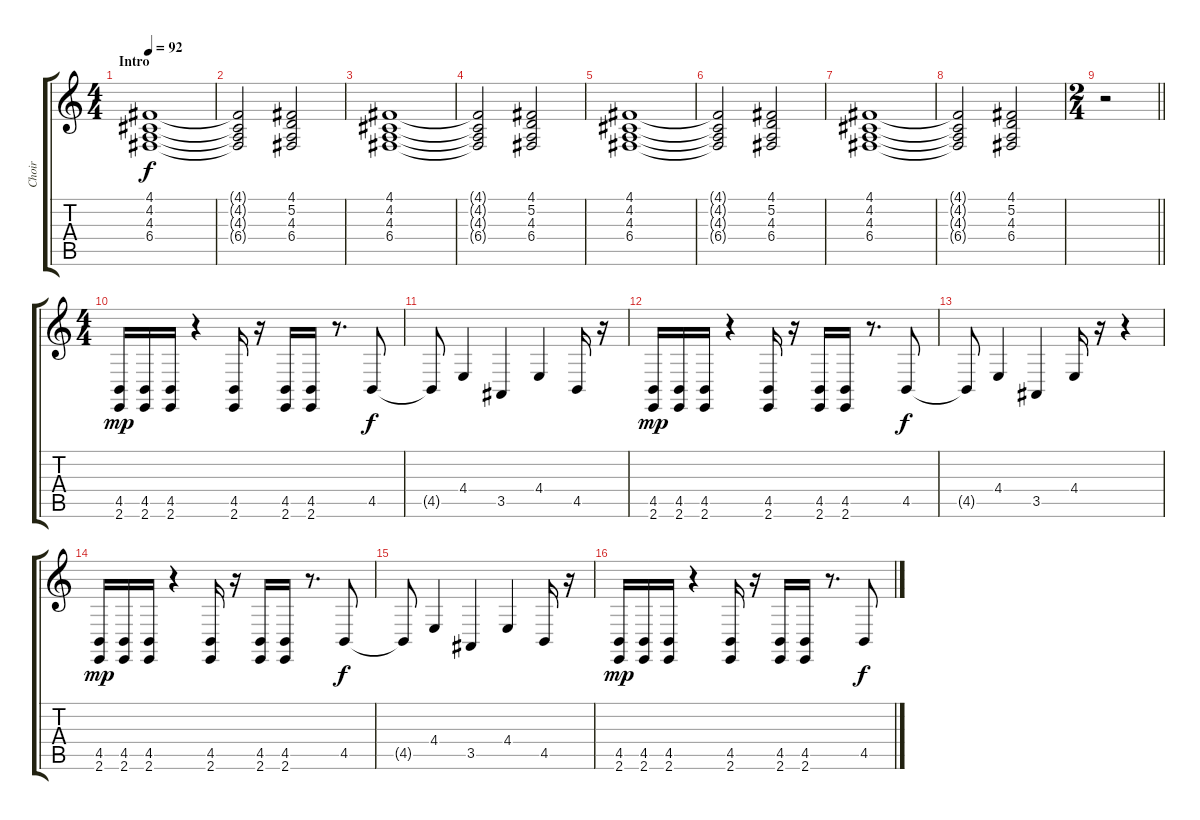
\track ("Choir" "Choir") {instrument choiraahs}
\staff {score tabs}
\tuning (D4 A3 F3 C3 G2 D2) {hide}
\ts (4 4)
\section ("" "Intro")
\tempo 92
\clef g2
\ks c
(4.1 4.2 4.3 6.4).1{dy f instrument choiraahs} |
(4.1{t} 4.2{t} 4.3{t} 6.4{t}).2 (4.1 5.2 4.3 6.4).2 |
(4.1 4.2 4.3 6.4).1 |
(4.1{t} 4.2{t} 4.3{t} 6.4{t}).2 (4.1 5.2 4.3 6.4).2 |
(4.1 4.2 4.3 6.4).1 |
(4.1{t} 4.2{t} 4.3{t} 6.4{t}).2 (4.1 5.2 4.3 6.4).2 |
(4.1 4.2 4.3 6.4).1 |
(4.1{t} 4.2{t} 4.3{t} 6.4{t}).2 (4.1 5.2 4.3 6.4).2 |
\ts (2 4)
\barLineRight lightlight
r.2 |
\ts (4 4)
(4.5 2.6).16{dy mp volume 10 balance 12 instrument contrabass} (4.5 2.6).16 (4.5 2.6).16 r.4 (4.5 2.6).16 r.16 (4.5 2.6).16 (4.5 2.6).16 r.8{d} 4.5.8{dy f} |
4.5{t}.8 4.4.4 3.5.4 4.4.4 4.5.16 r.16 |
(4.5 2.6).16{dy mp volume 10 balance 12 instrument contrabass} (4.5 2.6).16 (4.5 2.6).16 r.4 (4.5 2.6).16 r.16 (4.5 2.6).16 (4.5 2.6).16 r.8{d} 4.5.8{dy f} |
4.5{t}.8 4.4.4 3.5.4 4.4.16 r.16 r.4 |
(4.5 2.6).16{dy mp volume 10 balance 12 instrument contrabass} (4.5 2.6).16 (4.5 2.6).16 r.4 (4.5 2.6).16 r.16 (4.5 2.6).16 (4.5 2.6).16 r.8{d} 4.5.8{dy f} |
4.5{t}.8 4.4.4 3.5.4 4.4.4 4.5.16 r.16 |
(4.5 2.6).16{dy mp volume 10 balance 12 instrument contrabass} (4.5 2.6).16 (4.5 2.6).16 r.4 (4.5 2.6).16 r.16 (4.5 2.6).16 (4.5 2.6).16 r.8{d} 4.5.8{dy f}
